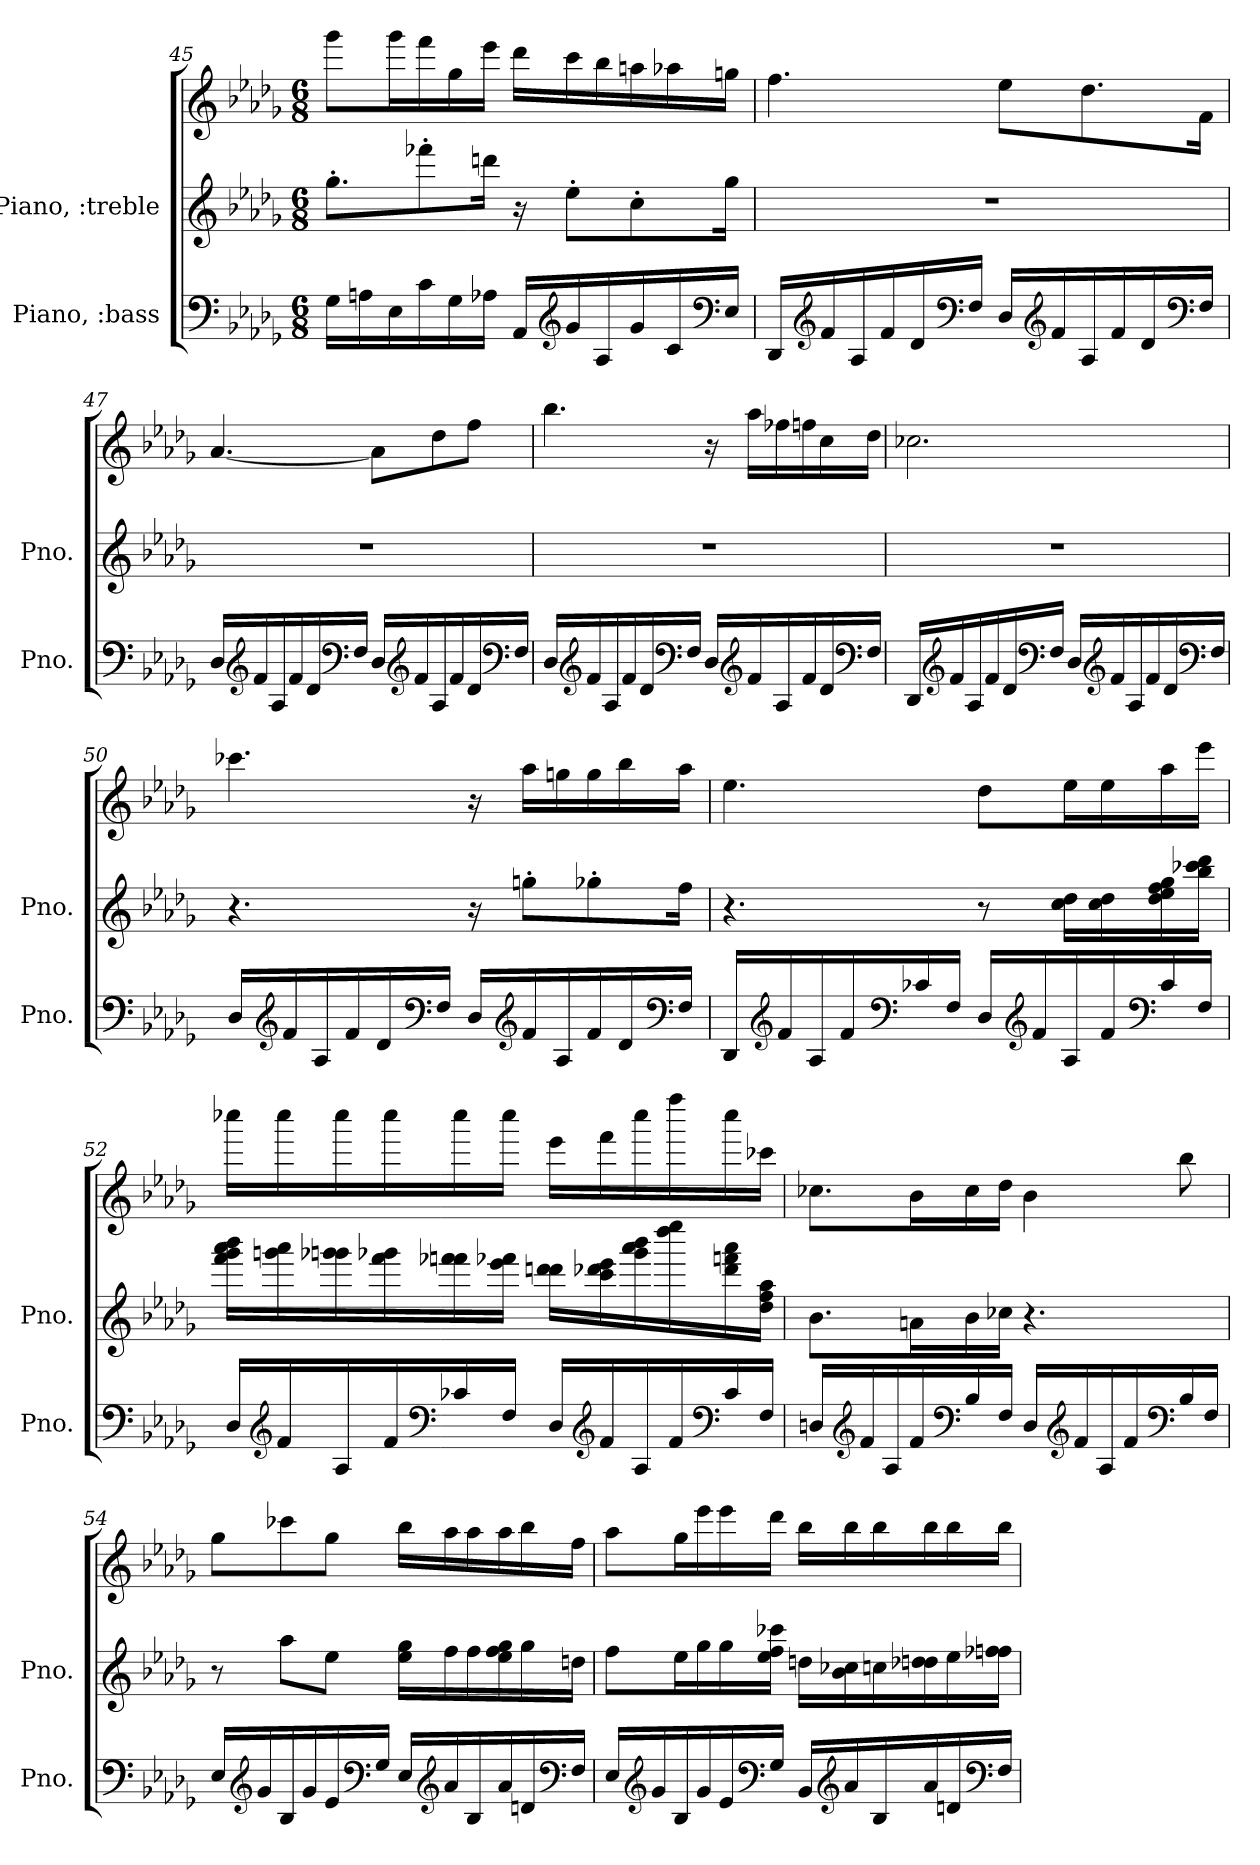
**kern	**kern	**kern
*part2	*part1	*part1
*staff3	*staff2	*staff1
*I"Piano, :bass	*I"Piano, :treble	*
*I'Pno.	*I'Pno.	*
!!LO:LB:g=z
*clefF4	*clefG2	*clefG2
*k[b-e-a-d-g-]	*k[b-e-a-d-g-]	*k[b-e-a-d-g-]
*M6/8	*M6/8	*M6/8
=45	=45	=45
16G-\LL	8.gg-'\L	8ggg-\L
16An\	.	.
16E-\	.	16ggg-\L
16c\	8fff-X'\	16fff\
16G-\	.	16gg-\
16A-X\JJ	16dddn\Jk	16eee-\JJ
16AA-/LL	16r	16ddd-\LL
*clefG2	*	*
16g-/	8ee-'\L	16ccc\
16A-/	.	16bb-\
16g-/	8cc'\	16aan\
16c/	.	16aa-X\
*clefF4	*	*
16E-/JJ	16gg-\Jk	16ggn\JJ
=46	=46	=46
16DD-/LL	2.r	4.ff\
*clefG2	*	*
16f/	.	.
16A-/	.	.
16f/	.	.
16d-/	.	.
*clefF4	*	*
16F/JJ	.	.
16D-/LL	.	8ee-\L
*clefG2	*	*
16f/	.	.
16A-/	.	8.dd-\
16f/	.	.
16d-/	.	.
*clefF4	*	*
16F/JJ	.	16f\Jk
!!LO:LB:g=z
=47	=47	=47
16D-/LL	2.r	[4.a-/
*clefG2	*	*
16f/	.	.
16A-/	.	.
16f/	.	.
16d-/	.	.
*clefF4	*	*
16F/JJ	.	.
16D-/LL	.	8a-\L]
*clefG2	*	*
16f/	.	.
16A-/	.	8dd-\
16f/	.	.
16d-/	.	8ff\J
*clefF4	*	*
16F/JJ	.	.
=48	=48	=48
16D-/LL	2.r	4.bb-\
*clefG2	*	*
16f/	.	.
16A-/	.	.
16f/	.	.
16d-/	.	.
*clefF4	*	*
16F/JJ	.	.
16D-/LL	.	16r
*clefG2	*	*
16f/	.	16aa-\LL
16A-/	.	16ff-X\
16f/	.	16ffn\
16d-/	.	16cc\
*clefF4	*	*
16F/JJ	.	16dd-\JJ
!!LO:LB:g=z
=49	=49	=49
16DD-/LL	2.r	2.cc-X\
*clefG2	*	*
16f/	.	.
16A-/	.	.
16f/	.	.
16d-/	.	.
*clefF4	*	*
16F/JJ	.	.
16D-/LL	.	.
*clefG2	*	*
16f/	.	.
16A-/	.	.
16f/	.	.
16d-/	.	.
*clefF4	*	*
16F/JJ	.	.
=50	=50	=50
16D-/LL	4.r	4.ccc-X\
*clefG2	*	*
16f/	.	.
16A-/	.	.
16f/	.	.
16d-/	.	.
*clefF4	*	*
16F/JJ	.	.
16D-/LL	16r	16r
*clefG2	*	*
16f/	8ggn'\L	16aa-\LL
16A-/	.	16ggn\
16f/	8gg-X'\	16gg\
16d-/	.	16bb-\
*clefF4	*	*
16F/JJ	16ff\Jk	16aa-\JJ
!!LO:PB:g=z
=51	=51	=51
16DD-/LL	4.r	4.ee-\
*clefG2	*	*
16f/	.	.
16A-/	.	.
16f/	.	.
*clefF4	*	*
16c-X/	.	.
16F/JJ	.	.
16D-/LL	8r	8dd-\L
*clefG2	*	*
16f/	.	.
16A-/	16cc\ 16dd-\LL	16ee-\L
16f/	16cc\ 16dd-\	16ee-\
*clefF4	*	*
16c-/	16dd-\ 16ee-\ 16ff\ 16gg-\	16aa-\
16F/JJ	16bb-\ 16ccc-X\ 16ddd-\JJ	16eee-\JJ
!!LO:LB:g=z
=52	=52	=52
16D-/LL	16fff\ 16ggg-\ 16aaa-\ 16bbb-\LL	16cccc-X\LL
*clefG2	*	*
16f/	16gggn\ 16aaa-\	16cccc-\
16A-/	16ggg-X\ 16gggn\	16cccc-\
16f/	16fff\ 16ggg-X\	16cccc-\
*clefF4	*	*
16c-X/	16fff-X\ 16fffn\	16cccc-\
16F/JJ	16eee-\ 16fff-X\JJ	16cccc-\JJ
16D-/LL	16ddd-\ 16dddn\LL	16eee-\LL
*clefG2	*	*
16f/	16ccc\ 16ddd-X\ 16eee-\	16fff\
16A-/	16ggg-\ 16aaa-\ 16bbb-\	16cccc-\
16f/	16dddd-\ 16eeee-\	16ffff\
*clefF4	*	*
16c-/	16ddd-\ 16fffn\ 16aaa-\	16cccc-\
16F/JJ	16dd-\ 16ff\ 16aa-\JJ	16ccc-X\JJ
!!LO:LB:g=z
=53	=53	=53
16Dn/LL	8.b-\L	8.cc-X\L
*clefG2	*	*
16f/	.	.
16A-/	.	.
16f/	16an\L	16b-\L
*clefF4	*	*
16B-/	16b-\	16cc-\
16F/JJ	16cc-X\JJ	16dd-\JJ
16D/LL	4.r	4b-\
*clefG2	*	*
16f/	.	.
16A-/	.	.
16f/	.	.
*clefF4	*	*
16B-/	.	8bb-\
16F/JJ	.	.
=54	=54	=54
16E-/LL	8r	8gg-\L
*clefG2	*	*
16g-/	.	.
16B-/	8aa-\L	8ccc-X\
16g-/	.	.
16e-/	8ee-\J	8gg-\J
*clefF4	*	*
16G-/JJ	.	.
16E-/LL	16ee-\ 16gg-\LL	16bb-\LL
*clefG2	*	*
16a-/	16ff\	16aa-\
16B-/	16ff\	16aa-\
16a-/	16ee-\ 16ff\ 16gg-\	16aa-\
16dn/	16gg-\	16bb-\
*clefF4	*	*
16F/JJ	16ddn\JJ	16ff\JJ
!!LO:LB:g=z
=55	=55	=55
16E-/LL	8ff\L	8aa-\L
*clefG2	*	*
16g-/	.	.
16B-/	16ee-\L	16gg-\L
16g-/	16gg-\	16eee-\
16e-/	16gg-\	16eee-\
*clefF4	*	*
16G-/JJ	16ee-\ 16ff\ 16ccc-X\JJ	16ddd-\JJ
16BB-/LL	16ddn\LL	16bb-\LL
*clefG2	*	*
16a-/	16b-\ 16cc-X\	16bb-\
16B-/	16ccn\	16bb-\
16a-/	16dd-X\ 16ddn\	16bb-\
16dn/	16ee-\	16bb-\
*clefF4	*	*
16F/JJ	16ff-X\ 16ffn\JJ	16bb-\JJ
=	=	=
*-	*-	*-
